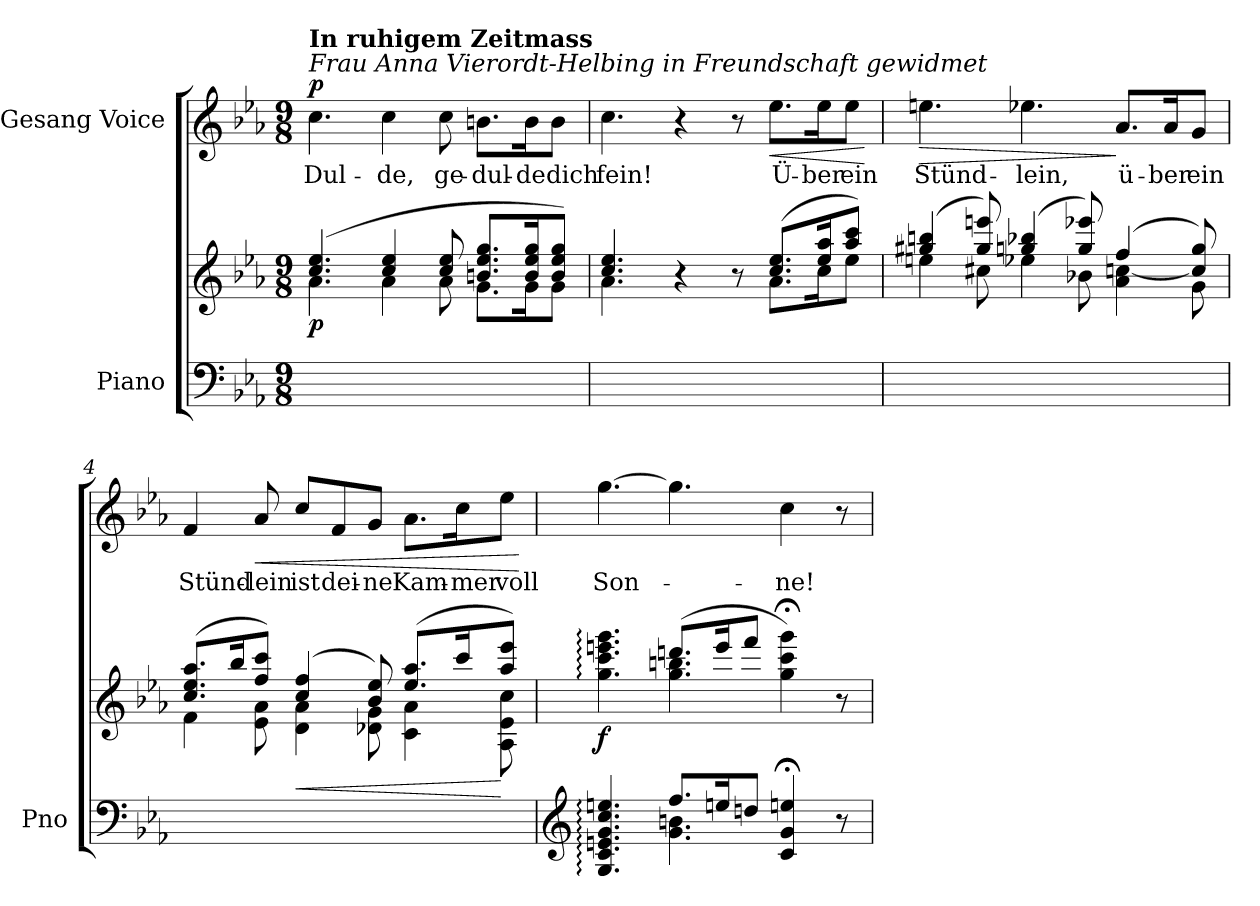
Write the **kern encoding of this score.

**kern	**kern	**dynam	**kern	**text	**dynam
*part2	*part2	*part2	*part1	*part1	*part1
*staff3	*staff2	*staff2/3	*staff1	*staff1	*staff1
*I"Piano	*	*	*I"Gesang Voice	*	*
*I'Pno	*	*	*	*	*
*clefF4	*clefG2	*	*clefG2	*	*
*k[b-e-a-]	*k[b-e-a-]	*	*k[b-e-a-]	*	*
*M9/8	*M9/8	*	*M9/8	*	*
*MM120	*MM120	*	*MM120	*	*
=1	=1	=1	=1	=1	=1
*	*^	*	*	*	*
!	!	!	!	!LO:TX:a:i:t=Frau Anna Vierordt-Helbing in Freundschaft gewidmet	!	!
!	!	!	!	!LO:TX:a:B:t=In ruhigem Zeitmass	!	!
!	!	!	!LO:DY:b	!	!LO:LY:b	!LO:DY:a
1ryy	(>4.cc/ 4.ee-/	4.a-\	p	4.cc\	Dul-	p
!	!	!	!	!	!LO:LY:b	!
.	4cc/ 4ee-/	4a-\	.	4cc\	-de,	.
!	!	!	!	!	!LO:LY:b	!
.	8cc/ 8ee-/	8a-\	.	8cc\	ge-	.
!	!	!	!	!	!LO:LY:b	!
.	8.bn/ 8.ee-/ 8.gg/L	8.g\L	.	8.bn\L	-dul-	.
!	!	!	!	!	!LO:LY:b	!
.	16b/ 16ee-/ 16gg/K	16g\K	.	16b\K	-de	.
!	!	!	!	!	!LO:LY:b	!
8ryy	8b/ 8ee-/ 8gg/J)	8g\J	.	8b\J	dich	.
=2	=2	=2	=2	=2	=2	=2
!	!	!	!	!	!LO:LY:b	!
4.ryy	4.cc/ 4.ee-/	4.a-\	.	4.cc\	fein!	.
4ryy	4r	4.ryy	.	4r	.	.
8ryy	8r	.	.	8r	.	.
!	!	!	!	!	!LO:LY:b	!LO:HP:b
4.ryy	(>8.cc/ 8.ee-/L	8.a-\L	.	8.ee-\L	Ü-	<
!	!	!	!	!	!LO:LY:b	!
.	16ee-/ 16aa-/K	16cc\K	.	16ee-\K	-ber	.
!	!	!	!	!	!LO:LY:b	!
.	8aa-/ 8ccc/J)	8ee-\J	.	8ee-\J	ein	.
*	*v	*v	*	*	*	*
.	.	.	.	.	[
=3	=3	=3	=3	=3	=3
*	*^	*	*	*	*
!	!	!	!	!	!LO:LY:b	!LO:HP:b
1ryy	(>4gg#X/ 4bbn/	4een\	.	4.een\	Stünd-	>
.	8gg#/ 8eeen/)	8cc#X\	.	.	.	.
!	!	!	!	!	!LO:LY:b	!
.	(>4ggn/ 4bb-X/	4ee-X\	.	4.ee-X\	-lein,	.
.	8gg/ 8eee-X/)	8b-X\	.	.	.	.
!	!	!	!	!	!LO:LY:b	!
.	(>4ff/	4a-\ [4ccn\	.	8.a-/L	ü-	]
!	!	!	!	!	!LO:LY:b	!
.	.	.	.	16a-/K	-ber	.
!	!	!	!	!	!LO:LY:b	!
8ryy	8cc/] 8gg/)	8g\	.	8g/J	ein	.
!!LO:LB:g=z
=4	=4	=4	=4	=4	=4	=4
!	!	!	!	!	!LO:LY:b	!
1ryy	(>8.cc/ 8.ee-/ 8.aa-/L	4f\	.	4f/	Stünd-	.
.	16bb-/K	.	.	.	.	.
!	!	!	!	!	!LO:LY:b	!LO:HP:b
.	8ff/ 8ccc/J)	8e-\ 8a-\	.	8a-/	-lein	<
!	!	!	!LO:HP:b	!	!LO:LY:b	!
.	(>4cc/ 4ff/	4d\ 4a-\	<	8cc/L	ist	.
!	!	!	!	!	!LO:LY:b	!
.	.	.	.	8f/	dei-	.
!	!	!	!	!	!LO:LY:b	!
.	8b-/ 8ee-/)	8d-X\ 8g\	.	8g/J	-ne	.
!	!	!	!	!	!LO:LY:b	!
.	(>8.ee-/ 8.aa-/L	4c\ 4a-\	.	8.a-\L	Kam-	.
!	!	!	!	!	!LO:LY:b	!
.	16ccc/K	.	.	16cc\K	-mer	.
!	!	!	!	!	!LO:LY:b	!
8ryy	8aa-/ 8eee-/J)	8A-\ 8e-\ 8cc\	[	8ee-\J	voll	.
*	*v	*v	*	*	*	*
.	.	.	.	.	[
=5	=5	=5	=5	=5	=5
*clefG2	*	*	*	*	*
*^	*^	*	*	*	*
!	!	!	!	!LO:DY:b	!	!LO:LY:b	!
4.G/: 4.c/: 4.en/: 4.g/: 4.cc/: 4.een/:	4.ryy	4.gg\: 4.ccc\: 4.eeen\: 4.ggg\:	4.ryy	f	[4.gg\	Son-	.
8.ff/L	4.g\ 4.bn\	(>8.dddn/L	4.gg\ 4.bbn\	.	4.gg\]	.	.
16een/K	.	16eee/K	.	.	.	.	.
8ddn/J	.	8fff/J	.	.	.	.	.
!	!	!	!	!	!	!LO:LY:b	!
4c/;< 4g/;< 4een/;<	4.ryy	4gg\;< 4ccc\;< 4ggg\;<)	4.ryy	.	4cc\	-ne!	.
8r	.	8r	.	.	8r	.	.
*v	*v	*	*	*	*	*	*
*	*v	*v	*	*	*	*
=	=	=	=	=	=
*-	*-	*-	*-	*-	*-
